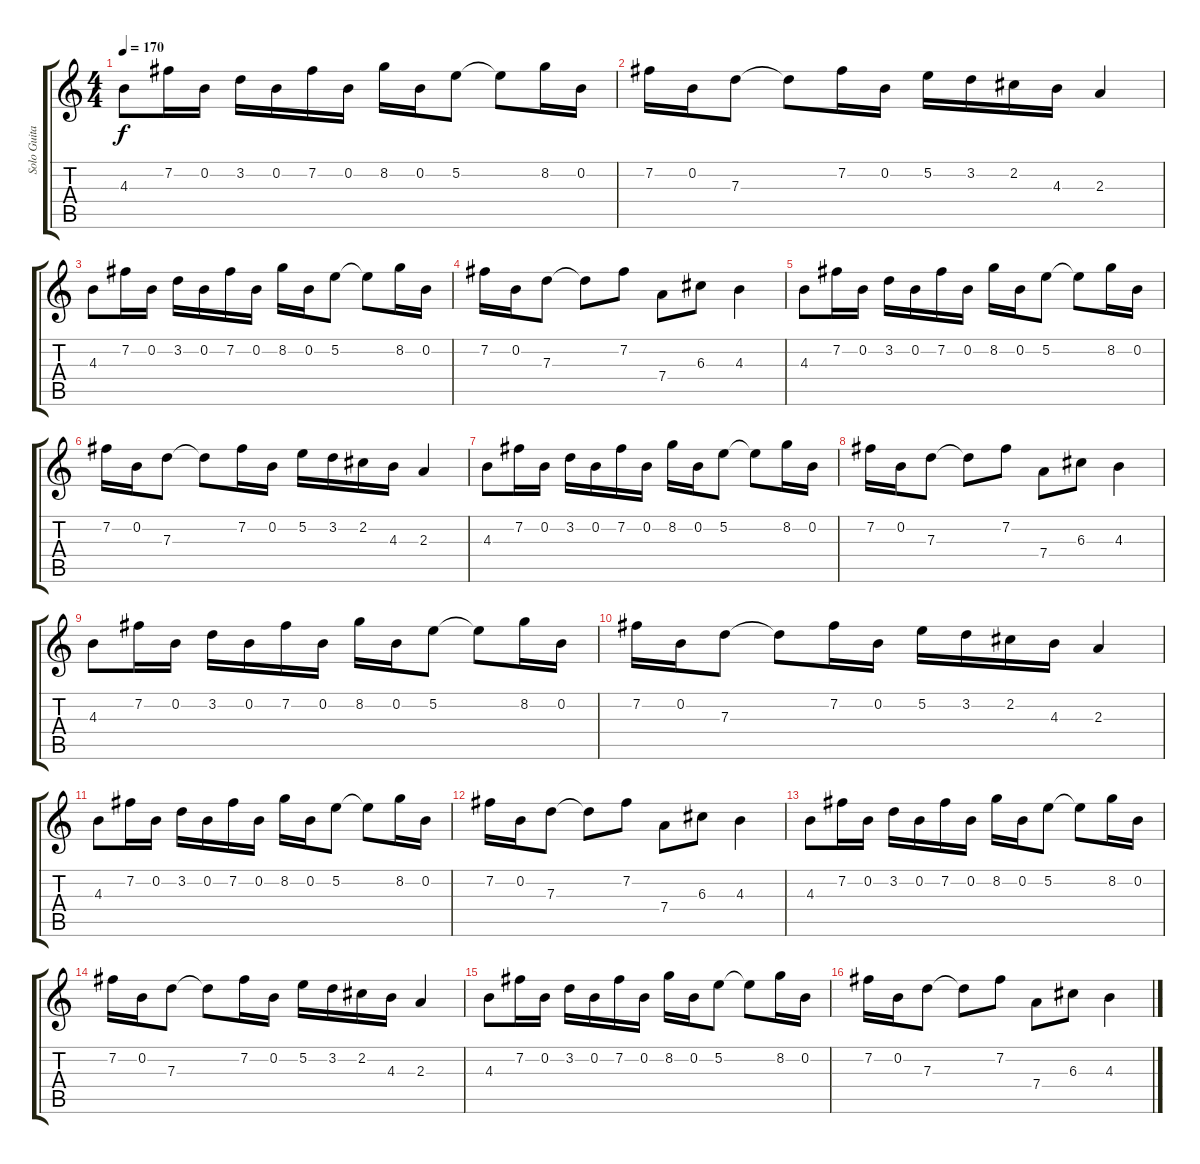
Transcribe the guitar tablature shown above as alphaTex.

\track ("Solo Guitar" "Solo Guita") {instrument distortionguitar}
\staff {score tabs}
\tuning (E4 B3 G3 D3 A2 E2) {hide}
\ts (4 4)
\tempo 170
\clef g2
\ks c
4.3.8{dy f instrument distortionguitar} 7.2.16 0.2.16 3.2.16 0.2.16 7.2.16 0.2.16 8.2.16 0.2.16 5.2.8 5.2{t}.8 8.2.16 0.2.16 |
7.2.16 0.2.16 7.3.8 7.3{t}.8 7.2.16 0.2.16 5.2.16 3.2.16 2.2.16 4.3.16 2.3.4 |
4.3.8 7.2.16 0.2.16 3.2.16 0.2.16 7.2.16 0.2.16 8.2.16 0.2.16 5.2.8 5.2{t}.8 8.2.16 0.2.16 |
7.2.16 0.2.16 7.3.8 7.3{t}.8 7.2.8 7.4.8 6.3.8 4.3.4 |
4.3.8 7.2.16 0.2.16 3.2.16 0.2.16 7.2.16 0.2.16 8.2.16 0.2.16 5.2.8 5.2{t}.8 8.2.16 0.2.16 |
7.2.16 0.2.16 7.3.8 7.3{t}.8 7.2.16 0.2.16 5.2.16 3.2.16 2.2.16 4.3.16 2.3.4 |
4.3.8 7.2.16 0.2.16 3.2.16 0.2.16 7.2.16 0.2.16 8.2.16 0.2.16 5.2.8 5.2{t}.8 8.2.16 0.2.16 |
7.2.16 0.2.16 7.3.8 7.3{t}.8 7.2.8 7.4.8 6.3.8 4.3.4 |
4.3.8 7.2.16 0.2.16 3.2.16 0.2.16 7.2.16 0.2.16 8.2.16 0.2.16 5.2.8 5.2{t}.8 8.2.16 0.2.16 |
7.2.16 0.2.16 7.3.8 7.3{t}.8 7.2.16 0.2.16 5.2.16 3.2.16 2.2.16 4.3.16 2.3.4 |
4.3.8 7.2.16 0.2.16 3.2.16 0.2.16 7.2.16 0.2.16 8.2.16 0.2.16 5.2.8 5.2{t}.8 8.2.16 0.2.16 |
7.2.16 0.2.16 7.3.8 7.3{t}.8 7.2.8 7.4.8 6.3.8 4.3.4 |
4.3.8 7.2.16 0.2.16 3.2.16 0.2.16 7.2.16 0.2.16 8.2.16 0.2.16 5.2.8 5.2{t}.8 8.2.16 0.2.16 |
7.2.16 0.2.16 7.3.8 7.3{t}.8 7.2.16 0.2.16 5.2.16 3.2.16 2.2.16 4.3.16 2.3.4 |
4.3.8 7.2.16 0.2.16 3.2.16 0.2.16 7.2.16 0.2.16 8.2.16 0.2.16 5.2.8 5.2{t}.8 8.2.16 0.2.16 |
7.2.16 0.2.16 7.3.8 7.3{t}.8 7.2.8 7.4.8 6.3.8 4.3.4
